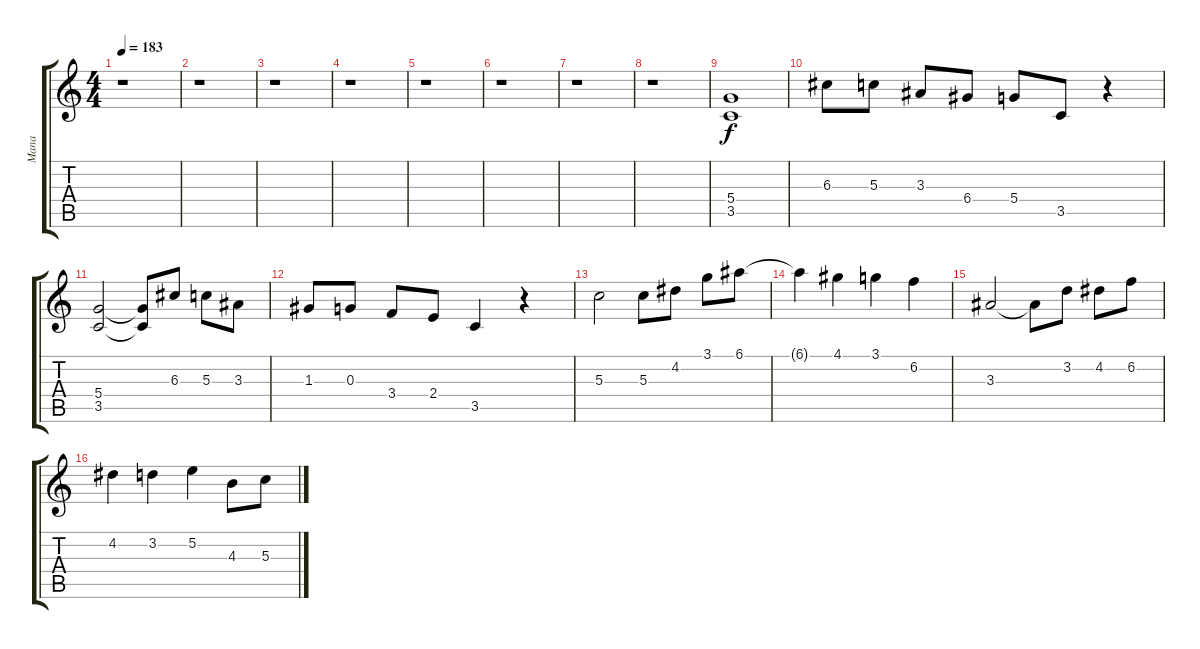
\track ("Mana" "Mana") {instrument distortionguitar}
\staff {score tabs}
\tuning (E4 B3 G3 D3 A2 E2) {hide}
\ts (4 4)
\tempo 183
\clef g2
\ks c
r.1{dy f} |
r.1 |
r.1 |
r.1 |
r.1 |
r.1 |
r.1 |
r.1 |
(5.4 3.5).1 |
6.3.8 5.3.8 3.3.8 6.4.8 5.4.8 3.5.8 r.4 |
(5.4 3.5).2 (5.4{t} 3.5{t}).8 6.3.8 5.3.8 3.3.8 |
1.3.8 0.3.8 3.4.8 2.4.8 3.5.4 r.4 |
5.3.2 5.3.8 4.2.8 3.1.8 6.1.8 |
6.1{t}.4 4.1.4 3.1.4 6.2.4 |
3.3.2 3.3{t}.8 3.2.8 4.2.8 6.2.8 |
4.2.4 3.2.4 5.2.4 4.3.8 5.3.8
